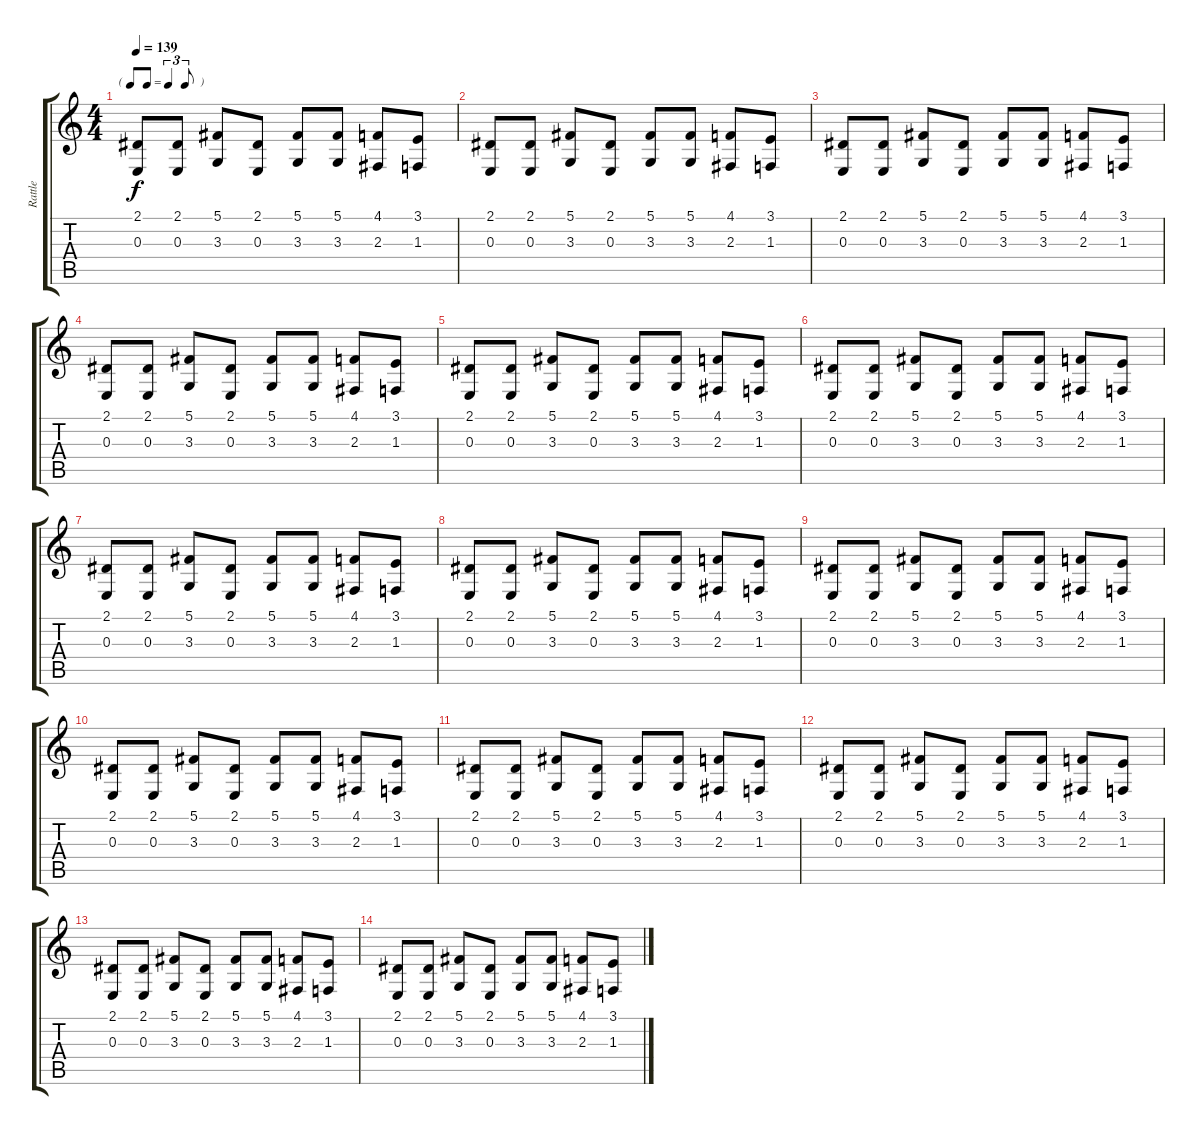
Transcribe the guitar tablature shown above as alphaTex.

\track ("Rattle" "Rattle") {instrument breathnoise}
\staff {score tabs}
\tuning (Db4 Ab3 E3 B2 Gb2 B1) {hide}
\ts (4 4)
\tf triplet8th
\tempo 139
\clef g2
\ks c
(2.1 0.3).8{dy f} (2.1 0.3).8 (5.1 3.3).8 (2.1 0.3).8 (5.1 3.3).8 (5.1 3.3).8 (4.1 2.3).8 (3.1 1.3).8 |
(2.1 0.3).8 (2.1 0.3).8 (5.1 3.3).8 (2.1 0.3).8 (5.1 3.3).8 (5.1 3.3).8 (4.1 2.3).8 (3.1 1.3).8 |
(2.1 0.3).8 (2.1 0.3).8 (5.1 3.3).8 (2.1 0.3).8 (5.1 3.3).8 (5.1 3.3).8 (4.1 2.3).8 (3.1 1.3).8 |
(2.1 0.3).8 (2.1 0.3).8 (5.1 3.3).8 (2.1 0.3).8 (5.1 3.3).8 (5.1 3.3).8 (4.1 2.3).8 (3.1 1.3).8 |
(2.1 0.3).8 (2.1 0.3).8 (5.1 3.3).8 (2.1 0.3).8 (5.1 3.3).8 (5.1 3.3).8 (4.1 2.3).8 (3.1 1.3).8 |
(2.1 0.3).8 (2.1 0.3).8 (5.1 3.3).8 (2.1 0.3).8 (5.1 3.3).8 (5.1 3.3).8 (4.1 2.3).8 (3.1 1.3).8 |
(2.1 0.3).8 (2.1 0.3).8 (5.1 3.3).8 (2.1 0.3).8 (5.1 3.3).8 (5.1 3.3).8 (4.1 2.3).8 (3.1 1.3).8 |
(2.1 0.3).8 (2.1 0.3).8 (5.1 3.3).8 (2.1 0.3).8 (5.1 3.3).8 (5.1 3.3).8 (4.1 2.3).8 (3.1 1.3).8 |
(2.1 0.3).8 (2.1 0.3).8 (5.1 3.3).8 (2.1 0.3).8 (5.1 3.3).8 (5.1 3.3).8 (4.1 2.3).8 (3.1 1.3).8 |
(2.1 0.3).8 (2.1 0.3).8 (5.1 3.3).8 (2.1 0.3).8 (5.1 3.3).8 (5.1 3.3).8 (4.1 2.3).8 (3.1 1.3).8 |
(2.1 0.3).8 (2.1 0.3).8 (5.1 3.3).8 (2.1 0.3).8 (5.1 3.3).8 (5.1 3.3).8 (4.1 2.3).8 (3.1 1.3).8 |
(2.1 0.3).8 (2.1 0.3).8 (5.1 3.3).8 (2.1 0.3).8 (5.1 3.3).8 (5.1 3.3).8 (4.1 2.3).8 (3.1 1.3).8 |
(2.1 0.3).8 (2.1 0.3).8 (5.1 3.3).8 (2.1 0.3).8 (5.1 3.3).8 (5.1 3.3).8 (4.1 2.3).8 (3.1 1.3).8 |
(2.1 0.3).8 (2.1 0.3).8 (5.1 3.3).8 (2.1 0.3).8 (5.1 3.3).8 (5.1 3.3).8 (4.1 2.3).8 (3.1 1.3).8
